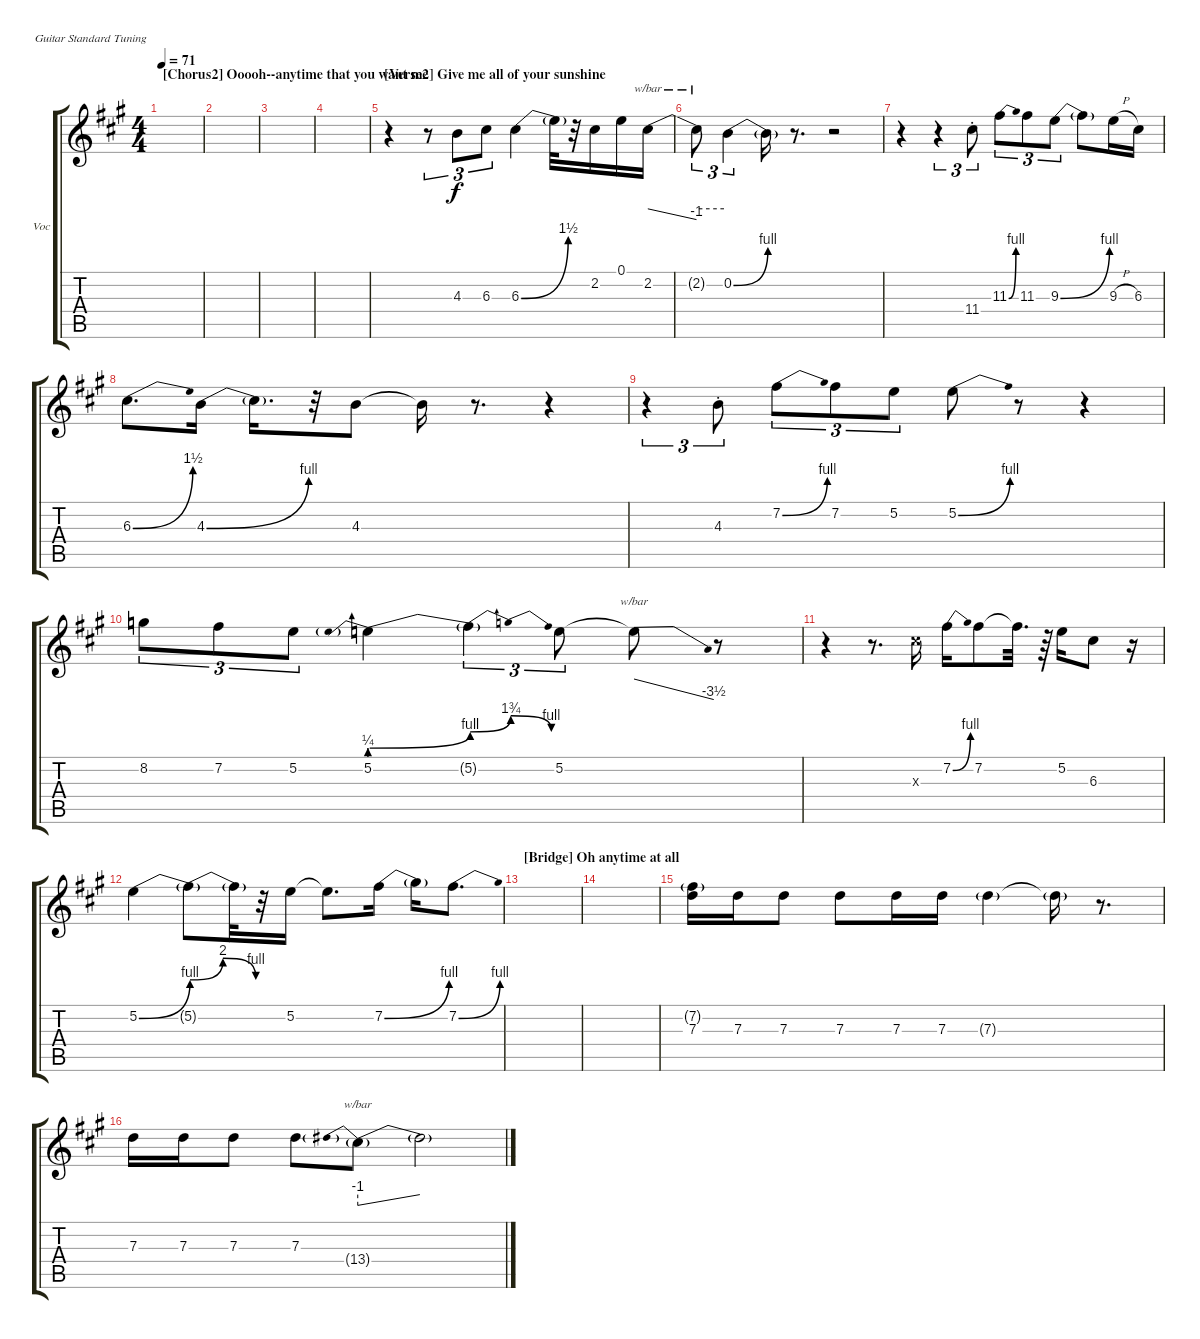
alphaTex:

\defaultSystemsLayout 4
\bracketExtendMode groupsimilarinstruments
\firstSystemTrackNameOrientation horizontal
\otherSystemsTrackNameOrientation horizontal
\track ("Vocal" "Voc") {instrument electricguitarclean}
\staff {score tabs}
\tuning (E4 B3 G3 D3 A2 E2)
\ts (4 4)
\section ("" "[Chorus2] Ooooh--anytime that you want me")
\tempo 71
\clef g2
\scale
0.333333
\ks a
|
\scale
0.333333 |
\scale
0.333333 |
\scale
0.333333 |
\section ("" "[Verse2] Give me all of your sunshine")
\scale
0.333333 r.4 r.8{tu (3 2)} 4.3.8{tu (3 2)} 6.3.8{tu (3 2)} 6.3{be (bend 9.6 0 23.4 6)}.4 6.3{t}.32 r.32 2.2.16 0.1.16 2.2.16{tbe (dive default 48.6 0 58.8 -4)} |
\scale
0.333333 2.2{t}.8{tu (3 2) tbe (hold default 0 0 60 0)} 0.2{be (bend 21 0 36.6 4)}.4{tu (3 2)} 0.2{be (hold 0 0 60 0) t}.16 r.8{d} r.2 |
\scale
0.333333 r.4 r.4{tu (3 2)} 11.4{st}.8{tu (3 2)} 11.3{be (bend 0 0 31.2 4)}.8{tu (3 2)} 11.3.8{tu (3 2)} 9.3{be (bend 21.599999999999998 0 33.6 4)}.8{tu (3 2)} 9.3{t}.8 9.3{h}.16 6.3.16 |
\scale
0.333333 6.3{be (bend 22.2 0 33.6 6)}.8{d} 4.3{be (bend 26.4 0 33.6 4)}.16 4.3{t}.16{d} r.32 4.3.8 4.3{t}.16 r.8{d} r.4 |
\scale
0.333333 r.4{tu (3 2)} 4.3{st}.8{tu (3 2)} 7.2{be (bend 3.5999999999999996 0 22.2 4)}.8{tu (3 2)} 7.2.8{tu (3 2)} 5.2.8{tu (3 2)} 5.2{be (bend 23.4 0 30.599999999999998 4)}.8 r.8 r.4 |
\scale
0.333333 8.2.8{tu (3 2)} 7.2.8{tu (3 2)} 5.2.8{tu (3 2)} 5.2{be (prebendbend 0 1 28.2 4)}.4 5.2{be (bendrelease 10.799999999999999 4 18 7 22.2 7 31.2 4) t}.4{tu (3 2)} 5.2.8{tu (3 2)} 5.2{t}.8{tbe (dive default 0 0 60 -14)} r.8 |
\scale
0.333333 r.4 r.8{d} 6.3{x}.16 7.2{be (bend 5.3999999999999995 0 59.4 4)}.16 7.2.8 7.2{t}.32{d} r.64 5.2.16 6.3.8 r.16 |
\scale
0.333333 5.2{be (bend 3 0 24 4)}.4 5.2{be (bendrelease 15.6 4 27.599999999999998 8 27.599999999999998 8 41.4 4) t}.8 5.2{t}.32 r.32 5.2.16 5.2{t}.8{d} 7.2{be (bend 0 0 24 4)}.16 7.2{t}.16 7.2{be (bend 26.4 0 34.8 4)}.8{d} |
\section ("" "[Bridge] Oh anytime at all")
\scale
0.333333 |
\scale
0.333333 |
\scale
0.333333 (7.3 7.2{g}).16 7.3.16 7.3.8 7.3.8 7.3.16 7.3.16 7.3{g}.4 7.3{g t}.16 r.8{d} |
\scale
0.333333 7.3.16 7.3.16 7.3.8 7.3.8 13.4{g}.8{tbe (predivedive default 0 -4 15.6 0)} 13.4{g t}.2
